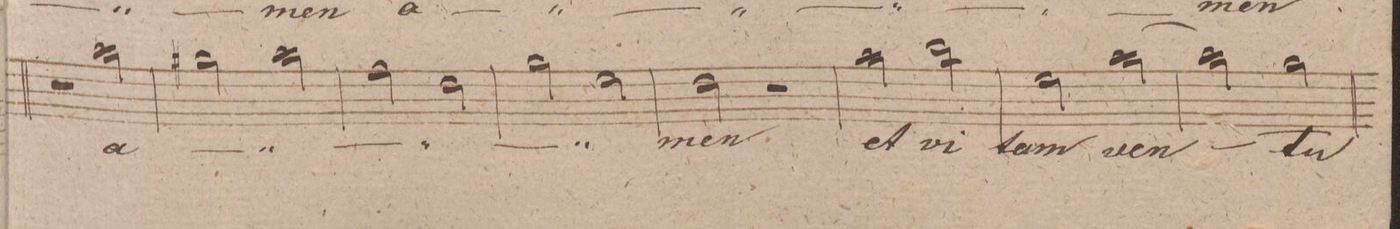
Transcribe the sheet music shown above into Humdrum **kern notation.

**kern	**text	**dynam
*I"Alto.	*	*
*clefC3	*	*
*k[f#]	*	*
*met(c|)	*	*
*M2/2	*	*
2r	.	.
2b\	a-	.
=298	=298	=298
2a#X\	.	.
2b\	.	.
=299	=299	=299
2g\	.	.
2e\	.	.
=300	=300	=300
2a\	.	.
2f#\	.	.
=301	=301	=301
2e\	-men	.
2r	.	.
=302	=302	=302
2b\	et	.
2cc\	vi-	.
=303	=303	=303
2f#\	-tam	.
[2b\	ven-	.
=304	=304	=304
2b\]	.	.
[2a\	-tu-	.
=305	=305	=305
*-	*-	*-
